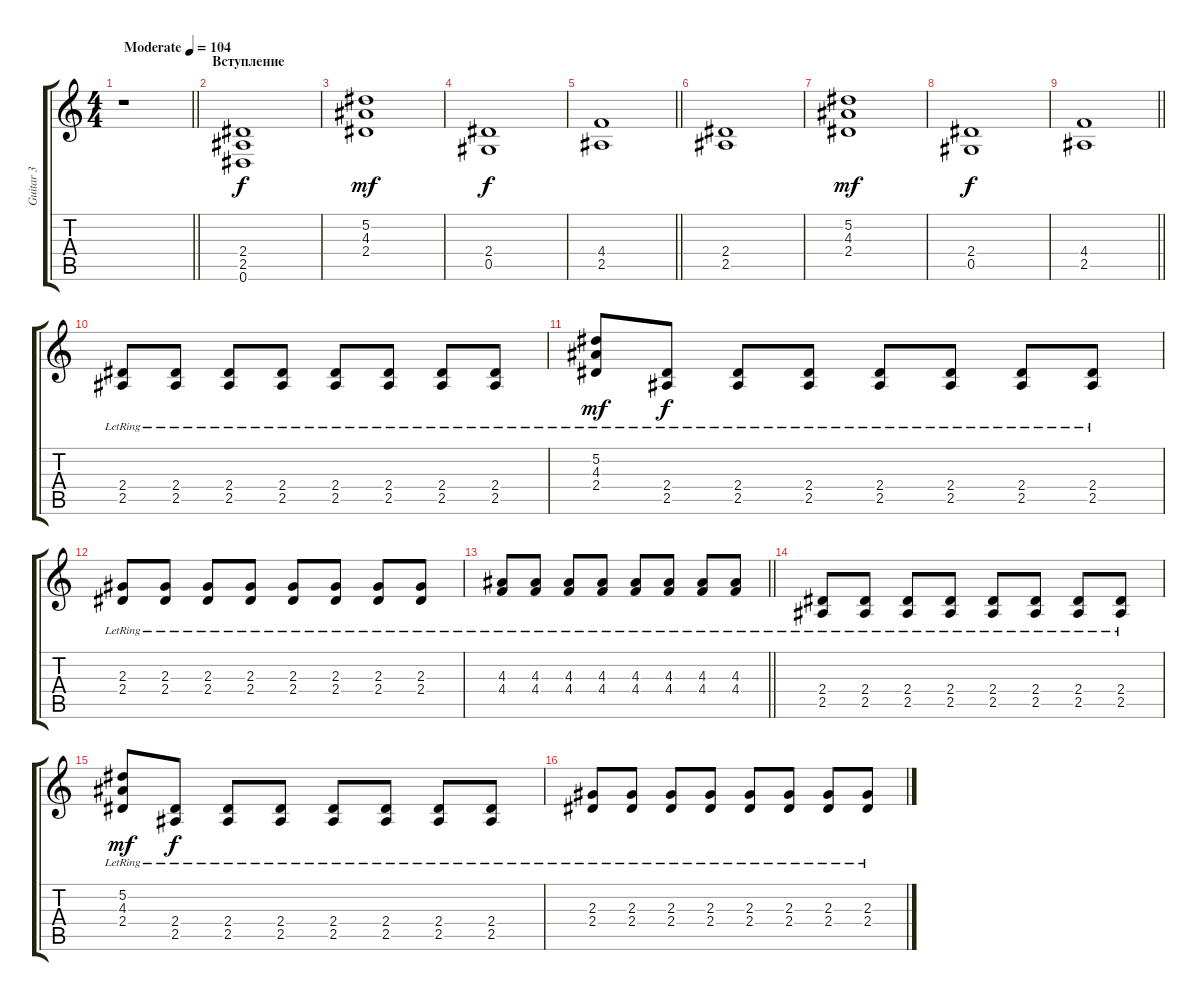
\track ("Guitar 3" "Guitar 3") {instrument electricguitarclean}
\staff {score tabs}
\tuning (Eb4 Bb3 Gb3 Db3 Ab2 Eb2) {hide}
\ts (4 4)
\tempo (104 "Moderate")
\clef g2
\barLineRight lightlight
\ks c
r.1{dy f instrument electricguitarclean} |
\section ("" "Вступление")
(2.4 2.5 0.6).1 |
(5.2 4.3 2.4).1{dy mf} |
(2.4 0.5).1{dy f} |
\barLineRight lightlight
(4.4 2.5).1 |
\section ("" "")
(2.4 2.5).1 |
(5.2 4.3 2.4).1{dy mf} |
(2.4 0.5).1{dy f} |
\barLineRight lightlight
(4.4 2.5).1 |
\section ("" "")
(2.4{lr} 2.5{lr}).8 (2.4{lr} 2.5{lr}).8 (2.4{lr} 2.5{lr}).8 (2.4{lr} 2.5{lr}).8 (2.4{lr} 2.5{lr}).8 (2.4{lr} 2.5{lr}).8 (2.4{lr} 2.5{lr}).8 (2.4{lr} 2.5{lr}).8 |
(5.2{lr} 4.3{lr} 2.4).8{dy mf} (2.4{lr} 2.5{lr}).8{dy f} (2.4{lr} 2.5{lr}).8 (2.4{lr} 2.5{lr}).8 (2.4{lr} 2.5{lr}).8 (2.4{lr} 2.5{lr}).8 (2.4{lr} 2.5{lr}).8 (2.4{lr} 2.5{lr}).8 |
(2.3{lr} 2.4{lr}).8 (2.3{lr} 2.4{lr}).8 (2.3{lr} 2.4{lr}).8 (2.3{lr} 2.4{lr}).8 (2.3{lr} 2.4{lr}).8 (2.3{lr} 2.4{lr}).8 (2.3{lr} 2.4{lr}).8 (2.3{lr} 2.4{lr}).8 |
\barLineRight lightlight
(4.3{lr} 4.4{lr}).8 (4.3{lr} 4.4{lr}).8 (4.3{lr} 4.4{lr}).8 (4.3{lr} 4.4{lr}).8 (4.3{lr} 4.4{lr}).8 (4.3{lr} 4.4{lr}).8 (4.3{lr} 4.4{lr}).8 (4.3{lr} 4.4{lr}).8 |
\section ("" "")
(2.4{lr} 2.5{lr}).8 (2.4{lr} 2.5{lr}).8 (2.4{lr} 2.5{lr}).8 (2.4{lr} 2.5{lr}).8 (2.4{lr} 2.5{lr}).8 (2.4{lr} 2.5{lr}).8 (2.4{lr} 2.5{lr}).8 (2.4{lr} 2.5{lr}).8 |
(5.2{lr} 4.3{lr} 2.4).8{dy mf} (2.4{lr} 2.5{lr}).8{dy f} (2.4{lr} 2.5{lr}).8 (2.4{lr} 2.5{lr}).8 (2.4{lr} 2.5{lr}).8 (2.4{lr} 2.5{lr}).8 (2.4{lr} 2.5{lr}).8 (2.4{lr} 2.5{lr}).8 |
(2.3{lr} 2.4{lr}).8 (2.3{lr} 2.4{lr}).8 (2.3{lr} 2.4{lr}).8 (2.3{lr} 2.4{lr}).8 (2.3{lr} 2.4{lr}).8 (2.3{lr} 2.4{lr}).8 (2.3{lr} 2.4{lr}).8 (2.3{lr} 2.4{lr}).8
